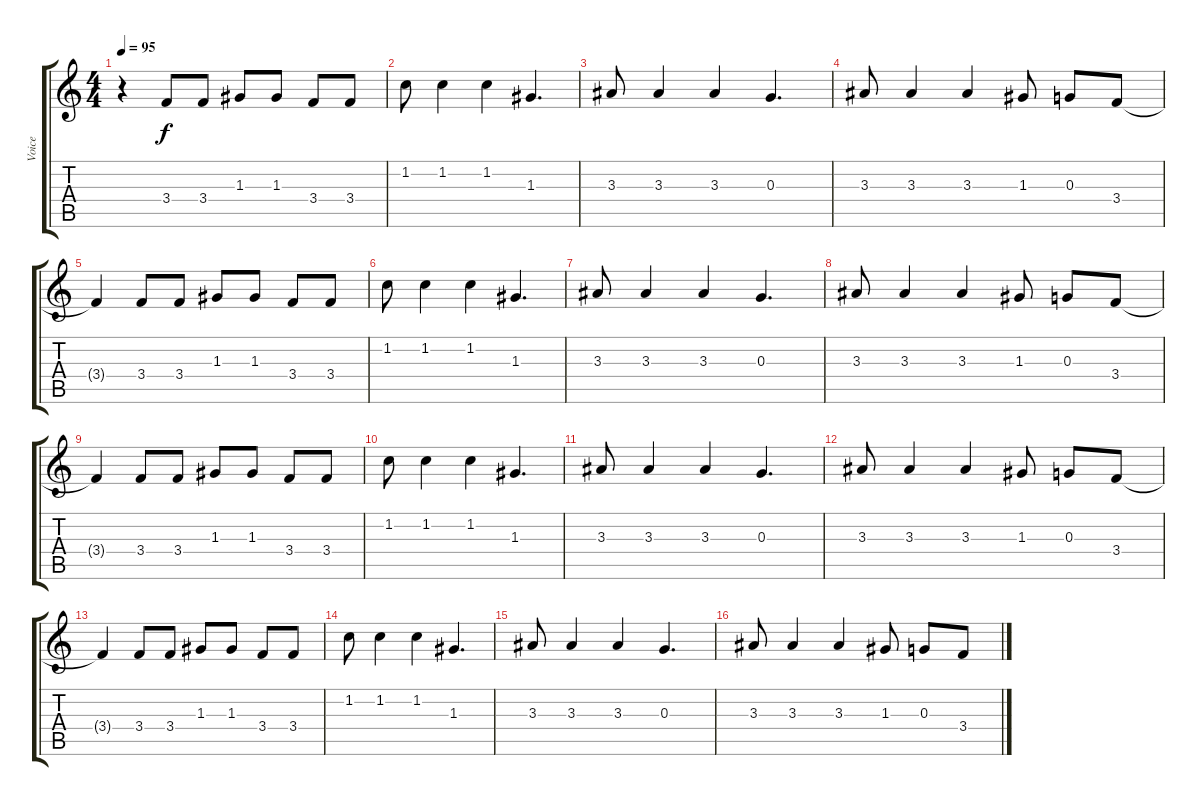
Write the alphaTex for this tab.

\track ("Voice" "Voice") {instrument overdrivenguitar}
\staff {score tabs}
\tuning (E4 B3 G3 D3 A2 E2) {hide}
\ts (4 4)
\tempo 95
\clef g2
\ks c
r.4{dy f} 3.4.8 3.4.8 1.3.8 1.3.8 3.4.8 3.4.8 |
1.2.8 1.2.4 1.2.4 1.3.4{d} |
3.3.8 3.3.4 3.3.4 0.3.4{d} |
3.3.8 3.3.4 3.3.4 1.3.8 0.3.8 3.4.8 |
3.4{t}.4 3.4.8 3.4.8 1.3.8 1.3.8 3.4.8 3.4.8 |
1.2.8 1.2.4 1.2.4 1.3.4{d} |
3.3.8 3.3.4 3.3.4 0.3.4{d} |
3.3.8 3.3.4 3.3.4 1.3.8 0.3.8 3.4.8 |
3.4{t}.4 3.4.8 3.4.8 1.3.8 1.3.8 3.4.8 3.4.8 |
1.2.8 1.2.4 1.2.4 1.3.4{d} |
3.3.8 3.3.4 3.3.4 0.3.4{d} |
3.3.8 3.3.4 3.3.4 1.3.8 0.3.8 3.4.8 |
3.4{t}.4 3.4.8 3.4.8 1.3.8 1.3.8 3.4.8 3.4.8 |
1.2.8 1.2.4 1.2.4 1.3.4{d} |
3.3.8 3.3.4 3.3.4 0.3.4{d} |
3.3.8 3.3.4 3.3.4 1.3.8 0.3.8 3.4.8
